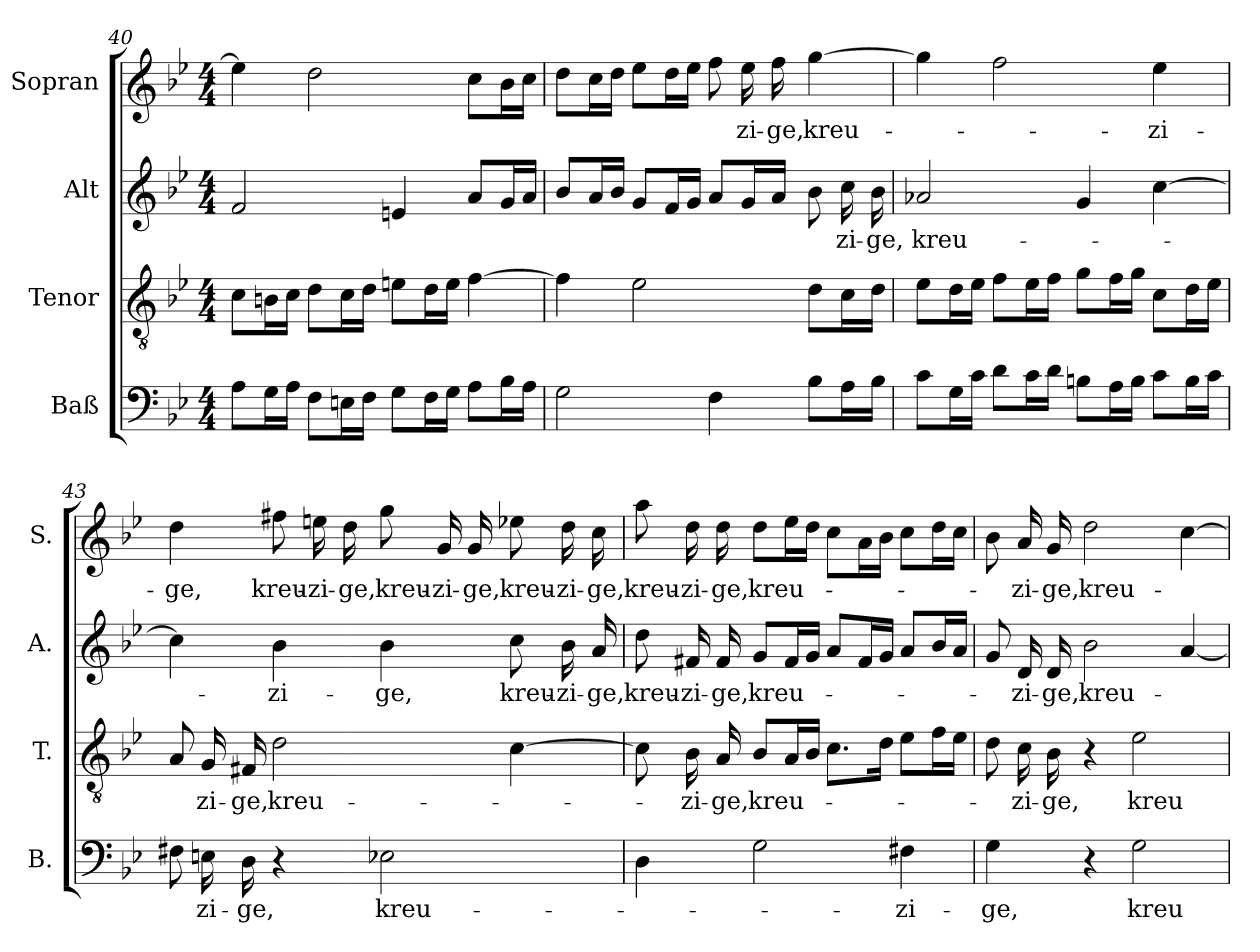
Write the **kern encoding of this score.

**kern	**text	**kern	**text	**kern	**text	**kern	**text
*part4	*part4	*part3	*part3	*part2	*part2	*part1	*part1
*staff4	*staff4	*staff3	*staff3	*staff2	*staff2	*staff1	*staff1
*I"Baß	*	*I"Tenor	*	*I"Alt	*	*I"Sopran	*
*I'B.	*	*I'T.	*	*I'A.	*	*I'S.	*
!!LO:LB:g=z
*clefF4	*	*clefGv2	*	*clefG2	*	*clefG2	*
*k[b-e-]	*	*k[b-e-]	*	*k[b-e-]	*	*k[b-e-]	*
*B-:	*	*B-:	*	*B-:	*	*B-:	*
*M4/4	*	*M4/4	*	*M4/4	*	*M4/4	*
=40	=40	=40	=40	=40	=40	=40	=40
8A\L	.	8c\L	.	2f/	.	4eeni\]	.
16G\L	.	16Bn\L	.	.	.	.	.
16A\JJ	.	16c\JJ	.	.	.	.	.
8F\L	.	8d\L	.	.	.	2dd\	.
16En\L	.	16c\L	.	.	.	.	.
16F\JJ	.	16d\JJ	.	.	.	.	.
8G\L	.	8en\L	.	4en/	.	.	.
16F\L	.	16d\L	.	.	.	.	.
16G\JJ	.	16e\JJ	.	.	.	.	.
8A\L	.	[4f\	.	8a/L	.	8cc\L	.
16B-\L	.	.	.	16g/L	.	16b-i\L	.
16A\JJ	.	.	.	16a/JJ	.	16cc\JJ	.
=41	=41	=41	=41	=41	=41	=41	=41
2G\	.	4f\]	.	8b-/L	.	8dd\L	.
.	.	.	.	16a/L	.	16cc\L	.
.	.	.	.	16b-/JJ	.	16dd\JJ	.
.	.	2e-i\	.	8g/L	.	8ee-i\L	.
.	.	.	.	16f/L	.	16dd\L	.
.	.	.	.	16g/JJ	.	16ee-\JJ	.
4F\	.	.	.	8a/L	.	8ff\	.
!	!	!	!	!	!	!	!LO:LY:b
.	.	.	.	16g/L	.	16ee-\	-zi-
!	!	!	!	!	!	!	!LO:LY:b
.	.	.	.	16a/JJ	.	16ff\	-ge,
!	!	!	!	!	!	!	!LO:LY:b
8B-\L	.	8d\L	.	8b-\	.	[4gg\	kreu-
!	!	!	!	!	!LO:LY:b	!	!
16A\L	.	16c\L	.	16cc\	-zi-	.	.
!	!	!	!	!	!LO:LY:b	!	!
16B-\JJ	.	16d\JJ	.	16b-\	-ge,	.	.
!!LO:LB:g=z
=42	=42	=42	=42	=42	=42	=42	=42
!	!	!	!	!	!LO:LY:b	!	!
8c\L	.	8e-\L	.	2a-X/	kreu-	4gg\]	.
16G\L	.	16d\L	.	.	.	.	.
16c\JJ	.	16e-\JJ	.	.	.	.	.
8d\L	.	8f\L	.	.	.	2ff\	.
16c\L	.	16e-\L	.	.	.	.	.
16d\JJ	.	16f\JJ	.	.	.	.	.
8Bn\L	.	8g\L	.	4g/	.	.	.
16A\L	.	16f\L	.	.	.	.	.
16B\JJ	.	16g\JJ	.	.	.	.	.
!	!	!	!	!	!	!	!LO:LY:b
8c\L	.	8c\L	.	[4cc\	.	4ee-\	-zi-
16B\L	.	16d\L	.	.	.	.	.
16c\JJ	.	16e-\JJ	.	.	.	.	.
=43	=43	=43	=43	=43	=43	=43	=43
!	!	!	!	!	!	!	!LO:LY:b
8F#X\	.	8A/	.	4cc\]	.	4dd\	-ge,
!	!LO:LY:b	!	!LO:LY:b	!	!	!	!
16En\	-zi-	16G/	-zi-	.	.	.	.
!	!LO:LY:b	!	!LO:LY:b	!	!	!	!
16D\	-ge,	16F#X/	-ge,	.	.	.	.
!	!	!	!LO:LY:b	!	!LO:LY:b	!	!LO:LY:b
4r	.	2d\	kreu-	4b-\	-zi-	8ff#X\	kreu-
!	!	!	!	!	!	!	!LO:LY:b
.	.	.	.	.	.	16een\	-zi-
!	!	!	!	!	!	!	!LO:LY:b
.	.	.	.	.	.	16dd\	-ge,
!	!LO:LY:b	!	!	!	!LO:LY:b	!	!LO:LY:b
2E-X\	kreu-	.	.	4b-\	-ge,	8gg\	kreu-
!	!	!	!	!	!	!	!LO:LY:b
.	.	.	.	.	.	16g/	-zi-
!	!	!	!	!	!	!	!LO:LY:b
.	.	.	.	.	.	16g/	-ge,
!	!	!	!	!	!LO:LY:b	!	!LO:LY:b
.	.	[4c\	.	8cc\	kreu-	8ee-X\	kreu-
!	!	!	!	!	!LO:LY:b	!	!LO:LY:b
.	.	.	.	16b-\	-zi-	16dd\	-zi-
!	!	!	!	!	!LO:LY:b	!	!LO:LY:b
.	.	.	.	16a/	-ge,	16cc\	-ge,
!!LO:PB:g=z
=44	=44	=44	=44	=44	=44	=44	=44
!	!	!	!	!	!LO:LY:b	!	!LO:LY:b
4D\	.	8c\]	.	8dd\	kreu-	8aa\	kreu-
!	!	!	!LO:LY:b	!	!LO:LY:b	!	!LO:LY:b
.	.	16B-\	-zi-	16f#X/	-zi-	16dd\	-zi-
!	!	!	!LO:LY:b	!	!LO:LY:b	!	!LO:LY:b
.	.	16A/	-ge,	16f#/	-ge,	16dd\	-ge,
!	!	!	!LO:LY:b	!	!LO:LY:b	!	!LO:LY:b
2G\	.	8B-/L	kreu-	8g/L	kreu-	8dd\L	kreu-
.	.	16A/L	.	16f#/L	.	16ee-\L	.
.	.	16B-/JJ	.	16g/JJ	.	16dd\JJ	.
.	.	8.c\L	.	8a/L	.	8cc\L	.
.	.	.	.	16f#/L	.	16a\L	.
.	.	16d\Jk	.	16g/JJ	.	16b-\JJ	.
!	!LO:LY:b	!	!	!	!	!	!
4F#X\	-zi-	8e-\L	.	8a/L	.	8cc\L	.
.	.	16f\L	.	16b-/L	.	16dd\L	.
.	.	16e-\JJ	.	16a/JJ	.	16cc\JJ	.
=45	=45	=45	=45	=45	=45	=45	=45
!	!LO:LY:b	!	!	!	!	!	!
4G\	-ge,	8d\	.	8g/	.	8b-\	.
!	!	!	!LO:LY:b	!	!LO:LY:b	!	!LO:LY:b
.	.	16c\	-zi-	16d/	-zi-	16a/	-zi-
!	!	!	!LO:LY:b	!	!LO:LY:b	!	!LO:LY:b
.	.	16B-\	-ge,	16d/	-ge,	16g/	-ge,
!	!	!	!	!	!LO:LY:b	!	!LO:LY:b
4r	.	4r	.	2b-\	kreu-	2dd\	kreu-
!	!LO:LY:b	!	!LO:LY:b	!	!	!	!
2G\	kreu-	2e-\	kreu-	.	.	.	.
.	.	.	.	[4a/	.	[4cc\	.
=	=	=	=	=	=	=	=
*-	*-	*-	*-	*-	*-	*-	*-
